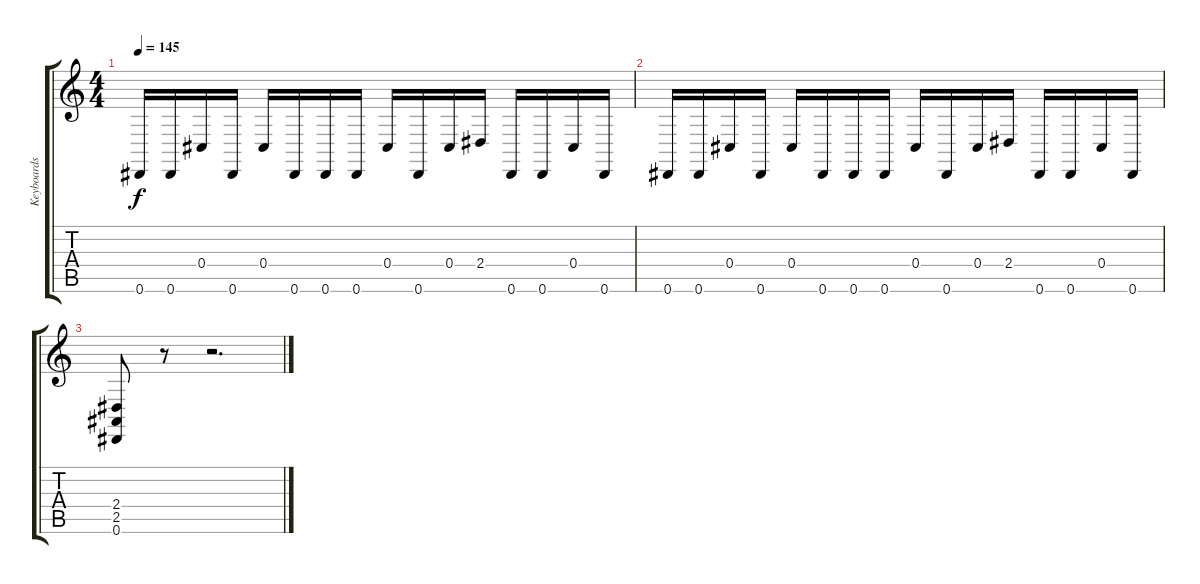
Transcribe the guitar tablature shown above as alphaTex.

\track ("Keyboards" "Keyboards") {instrument lead8bassandlead}
\staff {score tabs}
\tuning (Eb4 Bb3 Gb3 Db3 Ab2 Eb2) {hide}
\ts (4 4)
\tempo 145
\clef g2
\ks c
0.6.16{dy f} 0.6.16 0.4.16 0.6.16 0.4.16 0.6.16 0.6.16 0.6.16 0.4.16 0.6.16 0.4.16 2.4.16 0.6.16 0.6.16 0.4.16 0.6.16 |
0.6.16 0.6.16 0.4.16 0.6.16 0.4.16 0.6.16 0.6.16 0.6.16 0.4.16 0.6.16 0.4.16 2.4.16 0.6.16 0.6.16 0.4.16 0.6.16 |
(2.4 2.5 0.6).8 r.8 r.2{d}
